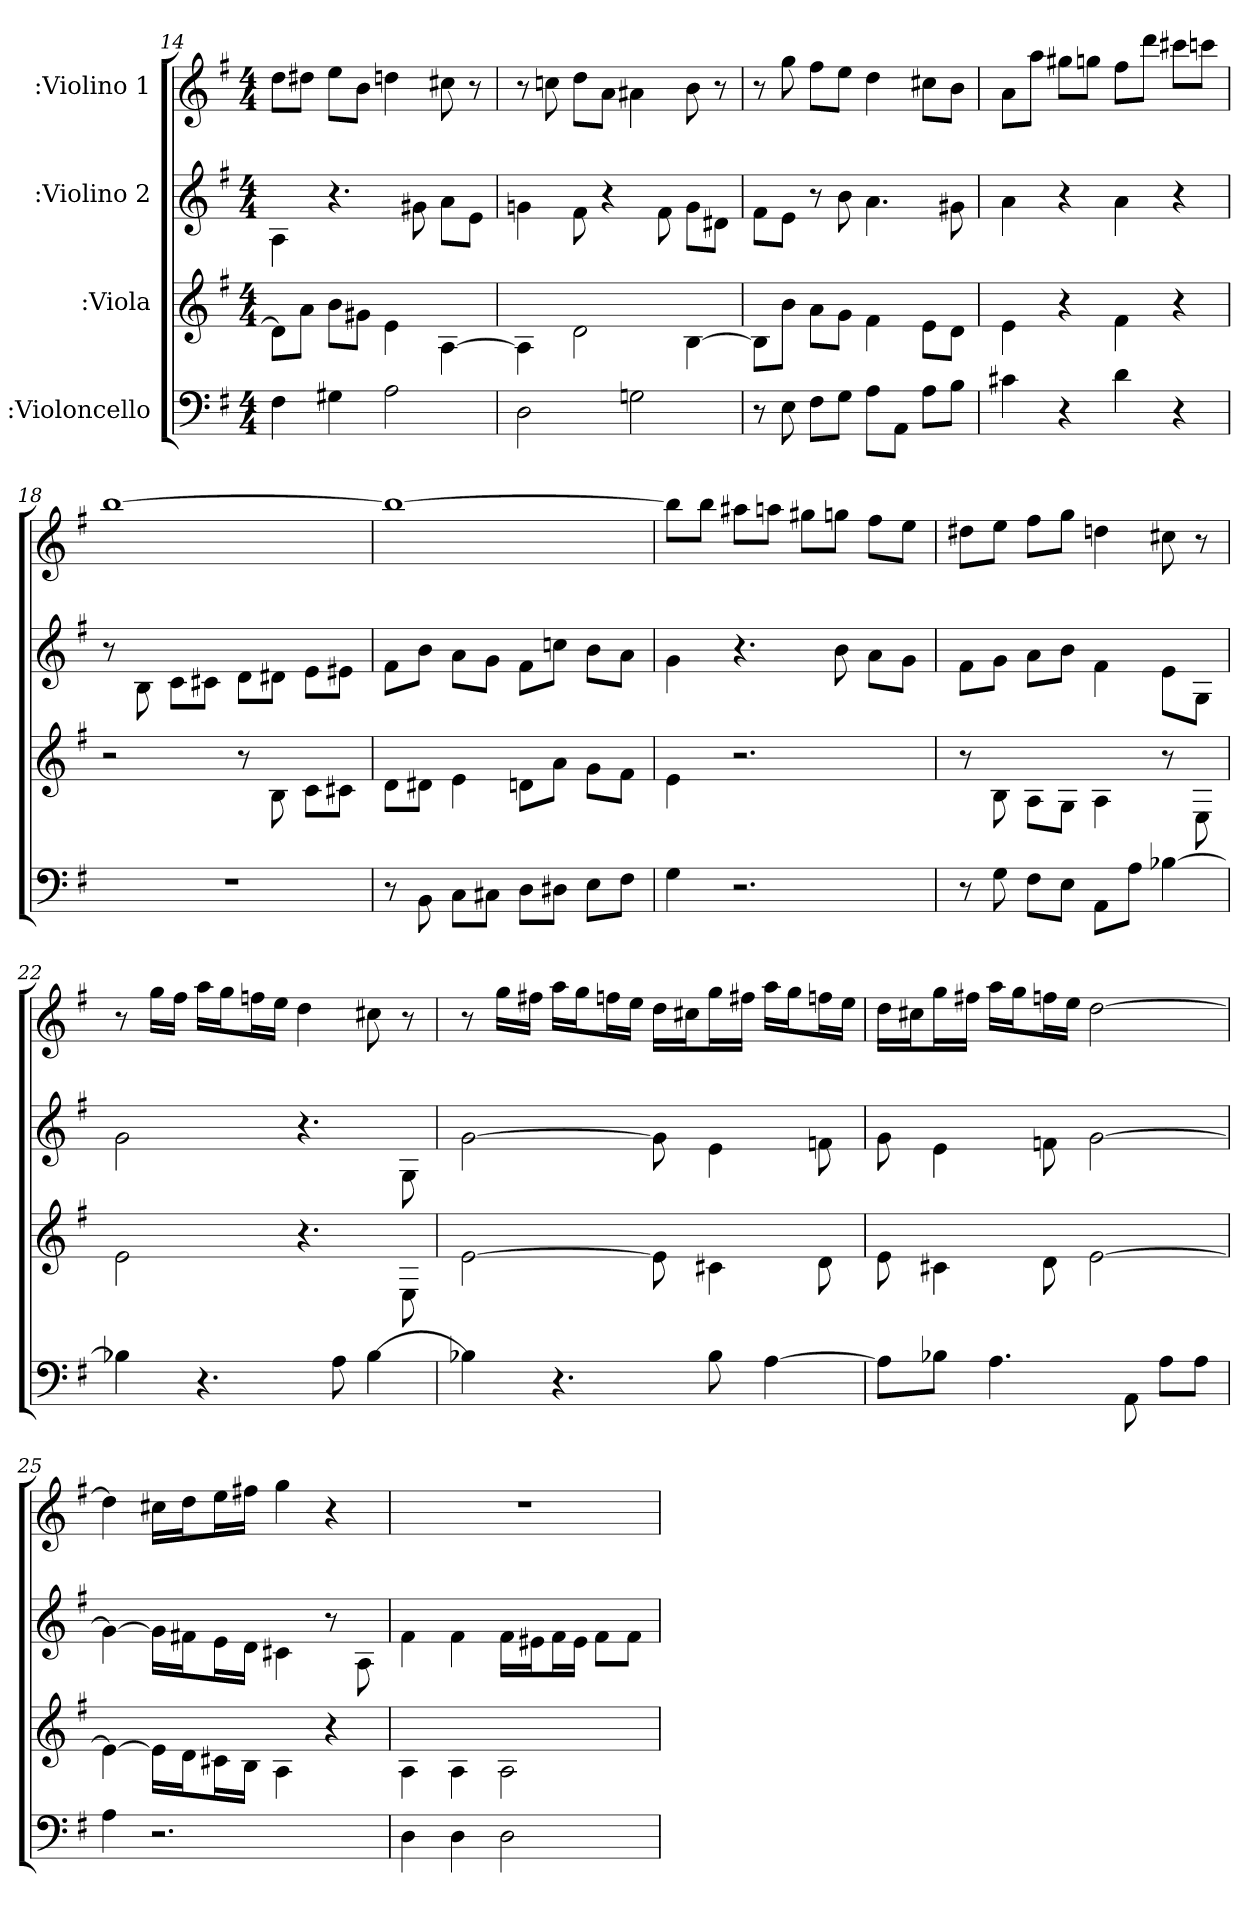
**kern	**kern	**kern	**kern
*part4	*part3	*part2	*part1
*staff4	*staff3	*staff2	*staff1
*I":Violoncello	*I":Viola	*I":Violino 2	*I":Violino 1
*k[f#]	*k[f#]	*k[f#]	*k[f#]
*G:	*G:	*G:	*G:
*M4/4	*M4/4	*M4/4	*M4/4
=14	=14	=14	=14
4F#\	8d\L]	4A\	8dd\L
.	8a\J	.	8dd#X\J
4G#X\	8b\L	4.r	8ee\L
.	8g#X\J	.	8b\J
2A\	4e\	.	4ddn\
.	.	8g#X\	.
.	[4A\	8a\L	8cc#X\
.	.	8e\J	8r
=15	=15	=15	=15
2D\	4A\]	4gn\	8r
.	.	.	8ccn\
.	2d\	8f#\	8dd\L
.	.	4r	8a\J
2Gn\	.	.	4a#X\
.	.	8f#\	.
.	[4B\	8g\L	8b\
.	.	8d#X\J	8r
=16	=16	=16	=16
8r	8B\L]	8f#\L	8r
8E\	8b\J	8e\J	8gg\
8F#\L	8a\L	8r	8ff#\L
8G\J	8g\J	8b\	8ee\J
8A\L	4f#\	4.a\	4dd\
8AA\J	.	.	.
8A\L	8e\L	.	8cc#X\L
8B\J	8d\J	8g#X\	8b\J
=17	=17	=17	=17
4c#X\	4e\	4a\	8a\L
.	.	.	8aa\J
4r	4r	4r	8gg#X\L
.	.	.	8ggn\J
4d\	4f#\	4a\	8ff#\L
.	.	.	8ddd\J
4r	4r	4r	8ccc#X\L
.	.	.	8cccn\J
=18	=18	=18	=18
1r	2r	8r	[1bb\
.	.	8B\	.
.	.	8c\L	.
.	.	8c#X\J	.
.	8r	8d\L	.
.	8B\	8d#X\J	.
.	8c\L	8e\L	.
.	8c#X\J	8e#X\J	.
=19	=19	=19	=19
8r	8d\L	8f#\L	1bb\_
8BB\	8d#X\J	8b\J	.
8C\L	4e\	8a\L	.
8C#X\J	.	8g\J	.
8D\L	8dn\L	8f#\L	.
8D#X\J	8a\J	8ccn\J	.
8E\L	8g\L	8b\L	.
8F#\J	8f#\J	8a\J	.
=20	=20	=20	=20
4G\	4e\	4g\	8bb\L]
.	.	.	8bb\J
2.r	2.r	4.r	8aa#X\L
.	.	.	8aan\J
.	.	.	8gg#X\L
.	.	8b\	8ggn\J
.	.	8a\L	8ff#\L
.	.	8g\J	8ee\J
=21	=21	=21	=21
8r	8r	8f#\L	8dd#X\L
8G\	8B\	8g\J	8ee\J
8F#\L	8A\L	8a\L	8ff#\L
8E\J	8G\J	8b\J	8gg\J
8AA\L	4A\	4f#\	4ddn\
8A\J	.	.	.
[4B-X\	8r	8e\L	8cc#X\
.	8E\	8G\J	8r
=22	=22	=22	=22
4B-X\]	2e\	2g\	8r
.	.	.	16gg\LL
.	.	.	16ff#\JJ
4.r	.	.	16aa\LL
.	.	.	16gg\J
.	.	.	16ffn\L
.	.	.	16ee\JJ
.	4.r	4.r	4dd\
8A\	.	.	.
[4B-\	.	.	8cc#X\
.	8E\	8G\	8r
=23	=23	=23	=23
4B-X\]	[2e\	[2g\	8r
.	.	.	16gg\LL
.	.	.	16ff#X\JJ
4.r	.	.	16aa\LL
.	.	.	16gg\J
.	.	.	16ffn\L
.	.	.	16ee\JJ
.	8e\]	8g\]	16dd\LL
.	.	.	16cc#X\J
8B-\	4c#X\	4e\	16gg\L
.	.	.	16ff#X\JJ
[4A\	.	.	16aa\LL
.	.	.	16gg\J
.	8d\	8fn\	16ffn\L
.	.	.	16ee\JJ
=24	=24	=24	=24
8A\L]	8e\	8g\	16dd\LL
.	.	.	16cc#X\J
8B-X\J	4c#X\	4e\	16gg\L
.	.	.	16ff#X\JJ
4.A\	.	.	16aa\LL
.	.	.	16gg\J
.	8d\	8fn\	16ffn\L
.	.	.	16ee\JJ
.	[2e\	[2g\	[2dd\
8AA\	.	.	.
8A\L	.	.	.
8A\J	.	.	.
=25	=25	=25	=25
4A\	4e\_	4g\_	4dd\]
2.r	16e\LL]	16g\LL]	16cc#X\LL
.	16d\J	16f#X\J	16dd\J
.	16c#X\L	16e\L	16ee\L
.	16B\JJ	16d\JJ	16ff#X\JJ
.	4A\	4c#X\	4gg\
.	4r	8r	4r
.	.	8A\	.
=26	=26	=26	=26
4D\	4A\	4f#\	1r
4D\	4A\	4f#\	.
2D\	2A\	16f#\LL	.
.	.	16e#X\J	.
.	.	16f#\L	.
.	.	16e#\JJ	.
.	.	8f#\L	.
.	.	8f#\J	.
=	=	=	=
*-	*-	*-	*-
